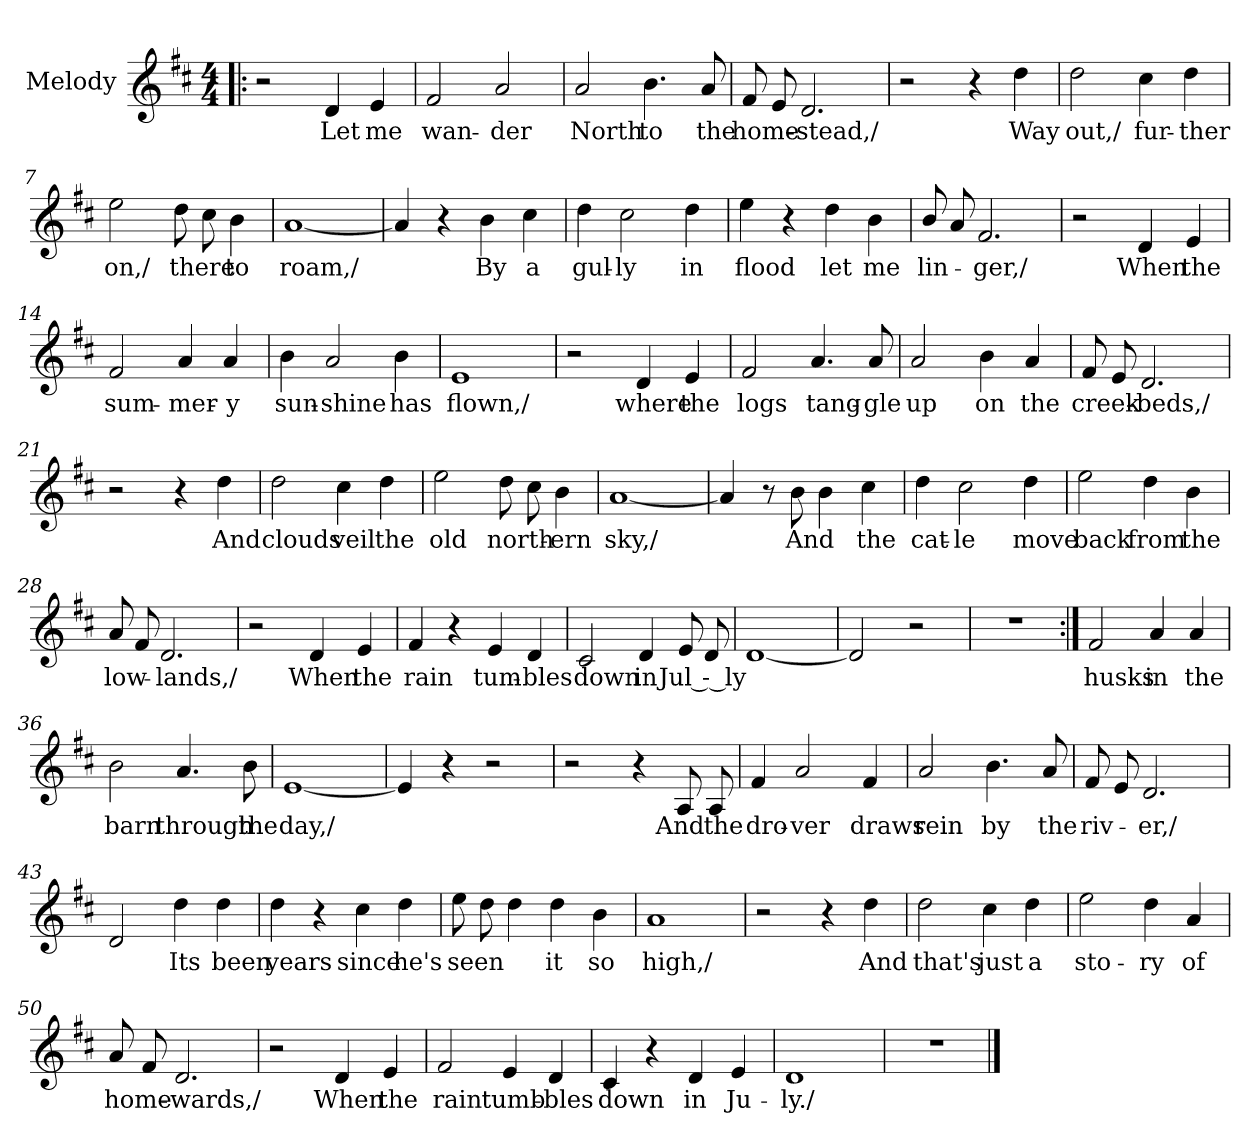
**kern	**text
*part1	*part1
*staff1	*staff1
*I"Melody	*
*I'Melody	*
*clefG2	*
*k[f#c#]	*
*M4/4	*
=1!|:	=1!|:
2r	.
4d/	Let
4e/	me
=2	=2
2f#/	wan -
2a/	der
=3	=3
2a/	North
4.b\	to
8a/	the
=4	=4
8f#/L	home -
8e/	.
2.d/	stead,/
!!LO:LB:g=z
=5	=5
2r	.
4r	.
4dd\	Way
=6	=6
2dd\	out,/
4cc#\	fur -
4dd\	ther
=7	=7
2ee\	on,/
8dd\L	there
8cc#\	.
4b\	to
=8	=8
[<1a	roam,/
=9	=9
4a/]	.
4r	.
4b\	By
4cc#\	a
!!LO:LB:g=z
=10	=10
4dd\	gul -
2cc#\	ly
4dd\	in
=11	=11
4ee\	flood
4r	.
4dd\	let
4b\	me
=12	=12
8b/L	lin -
8a/	.
2.f#/	ger,/
=13	=13
2r	.
4d/	When
4e/	the
!!LO:LB:g=z
=14	=14
2f#/	sum -
4a/	mer -
4a/	y
=15	=15
4b\	sun -
2a/	shine
4b\	has
=16	=16
1e	flown,/
=17	=17
2r	.
4d/	where
4e/	the
!!LO:LB:g=z
=18	=18
2f#/	logs
4.a/	tang -
8a/	gle
=19	=19
2a/	up
4b\	on
4a/	the
=20	=20
8f#/L	creek -
8e/	.
2.d/	beds,/
=21	=21
2r	.
4r	.
4dd\	And
!!LO:LB:g=z
=22	=22
2dd\	clouds
4cc#\	veil
4dd\	the
=23	=23
2ee\	old
8dd\L	north -
8cc#\	.
4b\	ern
=24	=24
[<1a	sky,/
=25	=25
4a/]	.
8r	.
8b\	And
4b\	.
4cc#\	the
!!LO:LB:g=z
=26	=26
4dd\	cat -
2cc#\	le
4dd\	move
=27	=27
2ee\	back
4dd\	from
4b\	the
=28	=28
8a/L	low -
8f#/	.
2.d/	lands,/
=29	=29
2r	.
4d/	When
4e/	the
!!LO:PB:g=z
=30	=30
4f#/	rain
4r	.
4e/	tum -
4d/	bles
=31	=31
2c#/	down
4d/	in
8e/L	Jul - ly
8d/	.
=32	=32
[<1d	.
=33	=33
2d/]	.
2r	.
=34	=34
1r	.
!!LO:LB:g=z
=35:|!	=35:|!
2f#/	husks
4a/	in
4a/	the
=36	=36
2b\	barn
4.a/	through
8b\	the
=37	=37
[<1e	day,/
=38	=38
4e/]	.
4r	.
2r	.
!!LO:LB:g=z
=39	=39
2r	.
4r	.
8A/L	And
8A/	the
=40	=40
4f#/	dro -
2a/	ver
4f#/	draws
=41	=41
2a/	rein
4.b\	by
8a/	the
=42	=42
8f#/L	riv -
8e/	.
2.d/	er,/
!!LO:LB:g=z
=43	=43
2d/	.
4dd\	Its
4dd\	been
=44	=44
4dd\	years
4r	.
4cc#\	since
4dd\	he's
=45	=45
8ee\L	seen
8dd\	.
4dd\	.
4dd\	it
4b\	so
=46	=46
1a	high,/
!!LO:LB:g=z
=47	=47
2r	.
4r	.
4dd\	And
=48	=48
2dd\	that's
4cc#\	just
4dd\	a
=49	=49
2ee\	sto -
4dd\	ry
4a/	of
=50	=50
8a/L	home -
8f#/	.
2.d/	wards,/
!!LO:LB:g=z
=51	=51
2r	.
4d/	When
4e/	the
=52	=52
2f#/	rain
4e/	tumb -
4d/	bles
=53	=53
4c#/	down
4r	.
4d/	in
4e/	Ju -
=54	=54
1d	ly./
=55	=55
1r	.
==	==
*-	*-
